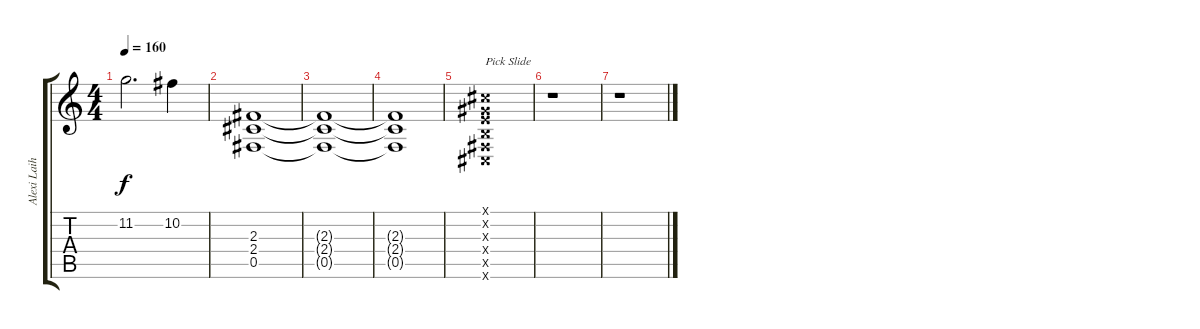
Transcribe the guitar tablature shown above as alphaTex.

\track ("Alexi Laiho" "Alexi Laih") {instrument distortionguitar}
\staff {score tabs}
\tuning (Db4 Ab3 E3 B2 Gb2 Db2) {hide}
\ts (4 4)
\tempo 160
\clef g2
\ks c
11.2.2{d dy f} 10.2.4 |
(2.3 2.4 0.5).1 |
(2.3{t} 2.4{t} 0.5{t}).1 |
(2.3{t} 2.4{t} 0.5{t}).1 |
(0.1{x} 0.2{x} 0.3{x} 0.4{x} 0.5{x} 0.6{x}).1{txt "Pick Slide"} |
r.1 |
r.1
